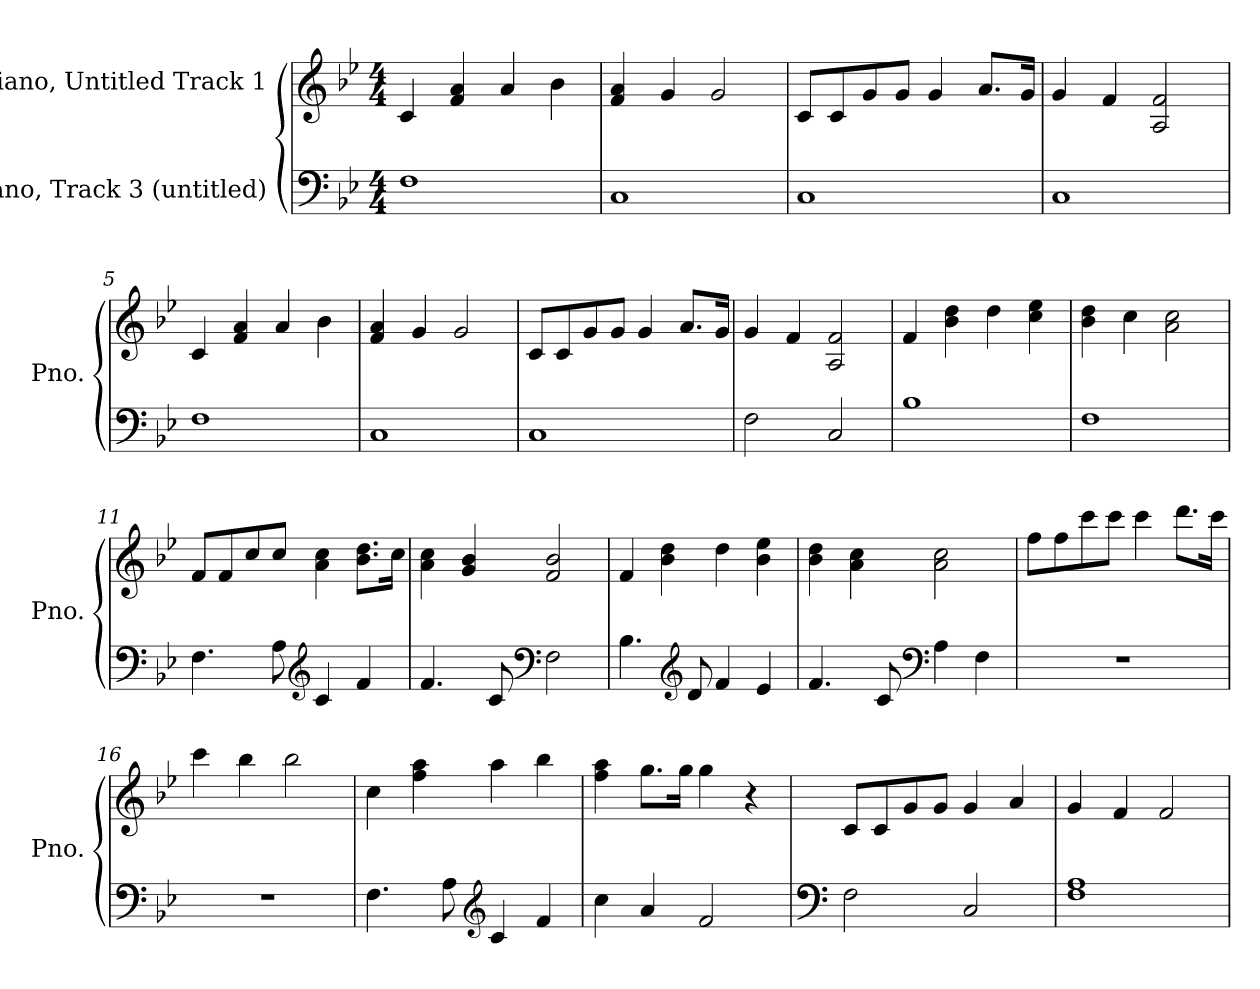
**kern	**kern
*part2	*part1
*staff2	*staff1
*I"Piano, Track 3 (untitled)	*I"Piano, Untitled Track 1
*I'Pno.	*I'Pno.
*clefF4	*clefG2
*k[b-e-]	*k[b-e-]
*M4/4	*M4/4
*MM120	*MM120
=1	=1
1F	4c/
.	4f/ 4a/
.	4a/
.	4b-\
=2	=2
1C	4f/ 4a/
.	4g/
.	2g/
=3	=3
1C	8c/L
.	8c/
.	8g/
.	8g/J
.	4g/
.	8.a/L
.	16g/Jk
=4	=4
1C	4g/
.	4f/
.	2A/ 2f/
=5	=5
1F	4c/
.	4f/ 4a/
.	4a/
.	4b-\
=6	=6
1C	4f/ 4a/
.	4g/
.	2g/
!!LO:LB:g=z
=7	=7
1C	8c/L
.	8c/
.	8g/
.	8g/J
.	4g/
.	8.a/L
.	16g/Jk
=8	=8
2F\	4g/
.	4f/
2C/	2A/ 2f/
=9	=9
1B-	4f/
.	4b-\ 4dd\
.	4dd\
.	4cc\ 4ee-\
=10	=10
1F	4b-\ 4dd\
.	4cc\
.	2a\ 2cc\
=11	=11
4.F\	8f/L
.	8f/
.	8cc/
8A\	8cc/J
*clefG2	*
4c/	4a\ 4cc\
4f/	8.b-\ 8.dd\L
.	16cc\Jk
=12	=12
4.f/	4a\ 4cc\
.	4g/ 4b-/
8c/	.
*clefF4	*
2F\	2f/ 2b-/
!!LO:LB:g=z
=13	=13
4.B-\	4f/
.	4b-\ 4dd\
*clefG2	*
8d/	.
4f/	4dd\
4e-/	4b-\ 4ee-\
=14	=14
4.f/	4b-\ 4dd\
.	4a\ 4cc\
8c/	.
*clefF4	*
4A\	2a\ 2cc\
4F\	.
=15	=15
1r	8ff\L
.	8ff\
.	8ccc\
.	8ccc\J
.	4ccc\
.	8.ddd\L
.	16ccc\Jk
=16	=16
1r	4ccc\
.	4bb-\
.	2bb-\
=17	=17
4.F\	4cc\
.	4ff\ 4aa\
8A\	.
*clefG2	*
4c/	4aa\
4f/	4bb-\
!!LO:LB:g=z
=18	=18
4cc\	4ff\ 4aa\
4a/	8.gg\L
.	16gg\Jk
2f/	4gg\
.	4r
=19	=19
*clefF4	*
2F\	8c/L
.	8c/
.	8g/
.	8g/J
2C/	4g/
.	4a/
=20	=20
1F 1A	4g/
.	4f/
.	2f/
=	=
*-	*-
